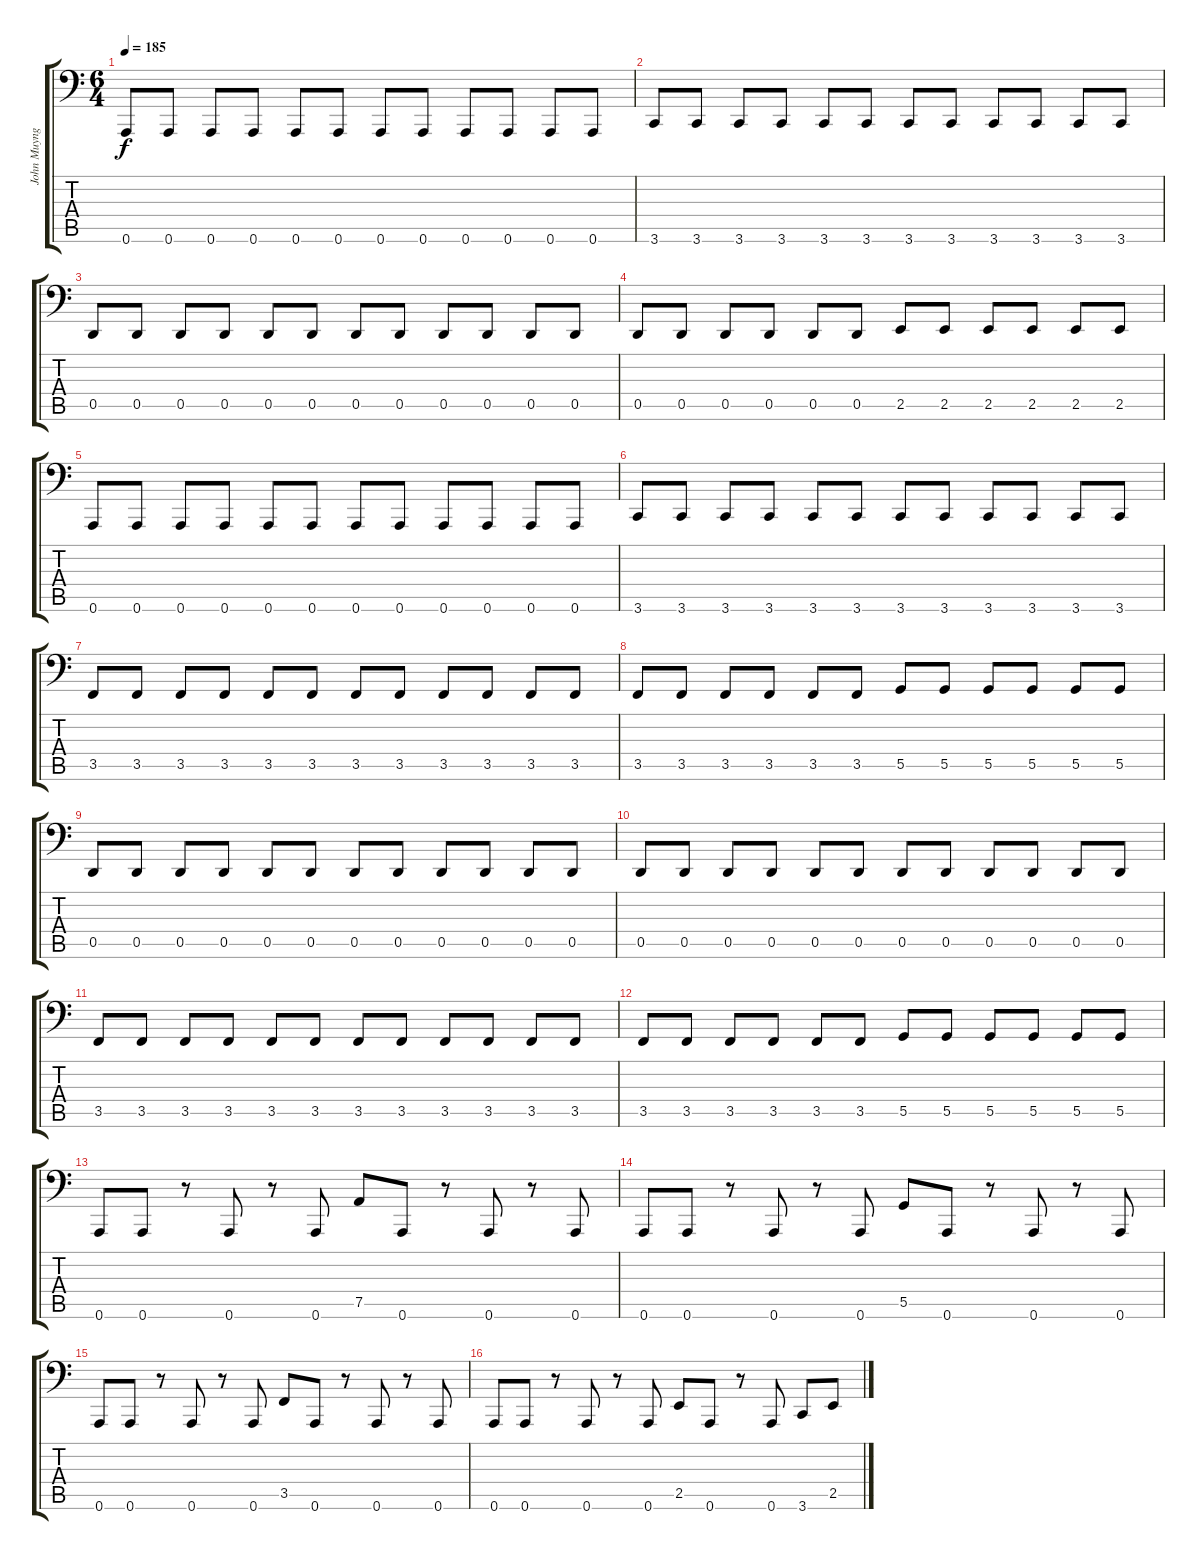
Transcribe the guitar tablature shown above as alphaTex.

\track ("John Muyng" "John Muyng") {instrument electricbassfinger}
\staff {score tabs}
\tuning (Bb2 F2 C2 G1 D1 A0) {hide}
\ts (6 4)
\tempo 185
\clef f4
\ks c
0.6.8{dy f} 0.6.8 0.6.8 0.6.8 0.6.8 0.6.8 0.6.8 0.6.8 0.6.8 0.6.8 0.6.8 0.6.8 |
3.6.8 3.6.8 3.6.8 3.6.8 3.6.8 3.6.8 3.6.8 3.6.8 3.6.8 3.6.8 3.6.8 3.6.8 |
0.5.8 0.5.8 0.5.8 0.5.8 0.5.8 0.5.8 0.5.8 0.5.8 0.5.8 0.5.8 0.5.8 0.5.8 |
0.5.8 0.5.8 0.5.8 0.5.8 0.5.8 0.5.8 2.5.8 2.5.8 2.5.8 2.5.8 2.5.8 2.5.8 |
0.6.8 0.6.8 0.6.8 0.6.8 0.6.8 0.6.8 0.6.8 0.6.8 0.6.8 0.6.8 0.6.8 0.6.8 |
3.6.8 3.6.8 3.6.8 3.6.8 3.6.8 3.6.8 3.6.8 3.6.8 3.6.8 3.6.8 3.6.8 3.6.8 |
3.5.8 3.5.8 3.5.8 3.5.8 3.5.8 3.5.8 3.5.8 3.5.8 3.5.8 3.5.8 3.5.8 3.5.8 |
3.5.8 3.5.8 3.5.8 3.5.8 3.5.8 3.5.8 5.5.8 5.5.8 5.5.8 5.5.8 5.5.8 5.5.8 |
0.5.8 0.5.8 0.5.8 0.5.8 0.5.8 0.5.8 0.5.8 0.5.8 0.5.8 0.5.8 0.5.8 0.5.8 |
0.5.8 0.5.8 0.5.8 0.5.8 0.5.8 0.5.8 0.5.8 0.5.8 0.5.8 0.5.8 0.5.8 0.5.8 |
3.5.8 3.5.8 3.5.8 3.5.8 3.5.8 3.5.8 3.5.8 3.5.8 3.5.8 3.5.8 3.5.8 3.5.8 |
3.5.8 3.5.8 3.5.8 3.5.8 3.5.8 3.5.8 5.5.8 5.5.8 5.5.8 5.5.8 5.5.8 5.5.8 |
0.6.8 0.6.8 r.8 0.6.8 r.8 0.6.8 7.5.8 0.6.8 r.8 0.6.8 r.8 0.6.8 |
0.6.8 0.6.8 r.8 0.6.8 r.8 0.6.8 5.5.8 0.6.8 r.8 0.6.8 r.8 0.6.8 |
0.6.8 0.6.8 r.8 0.6.8 r.8 0.6.8 3.5.8 0.6.8 r.8 0.6.8 r.8 0.6.8 |
0.6.8 0.6.8 r.8 0.6.8 r.8 0.6.8 2.5.8 0.6.8 r.8 0.6.8 3.6.8 2.5.8
